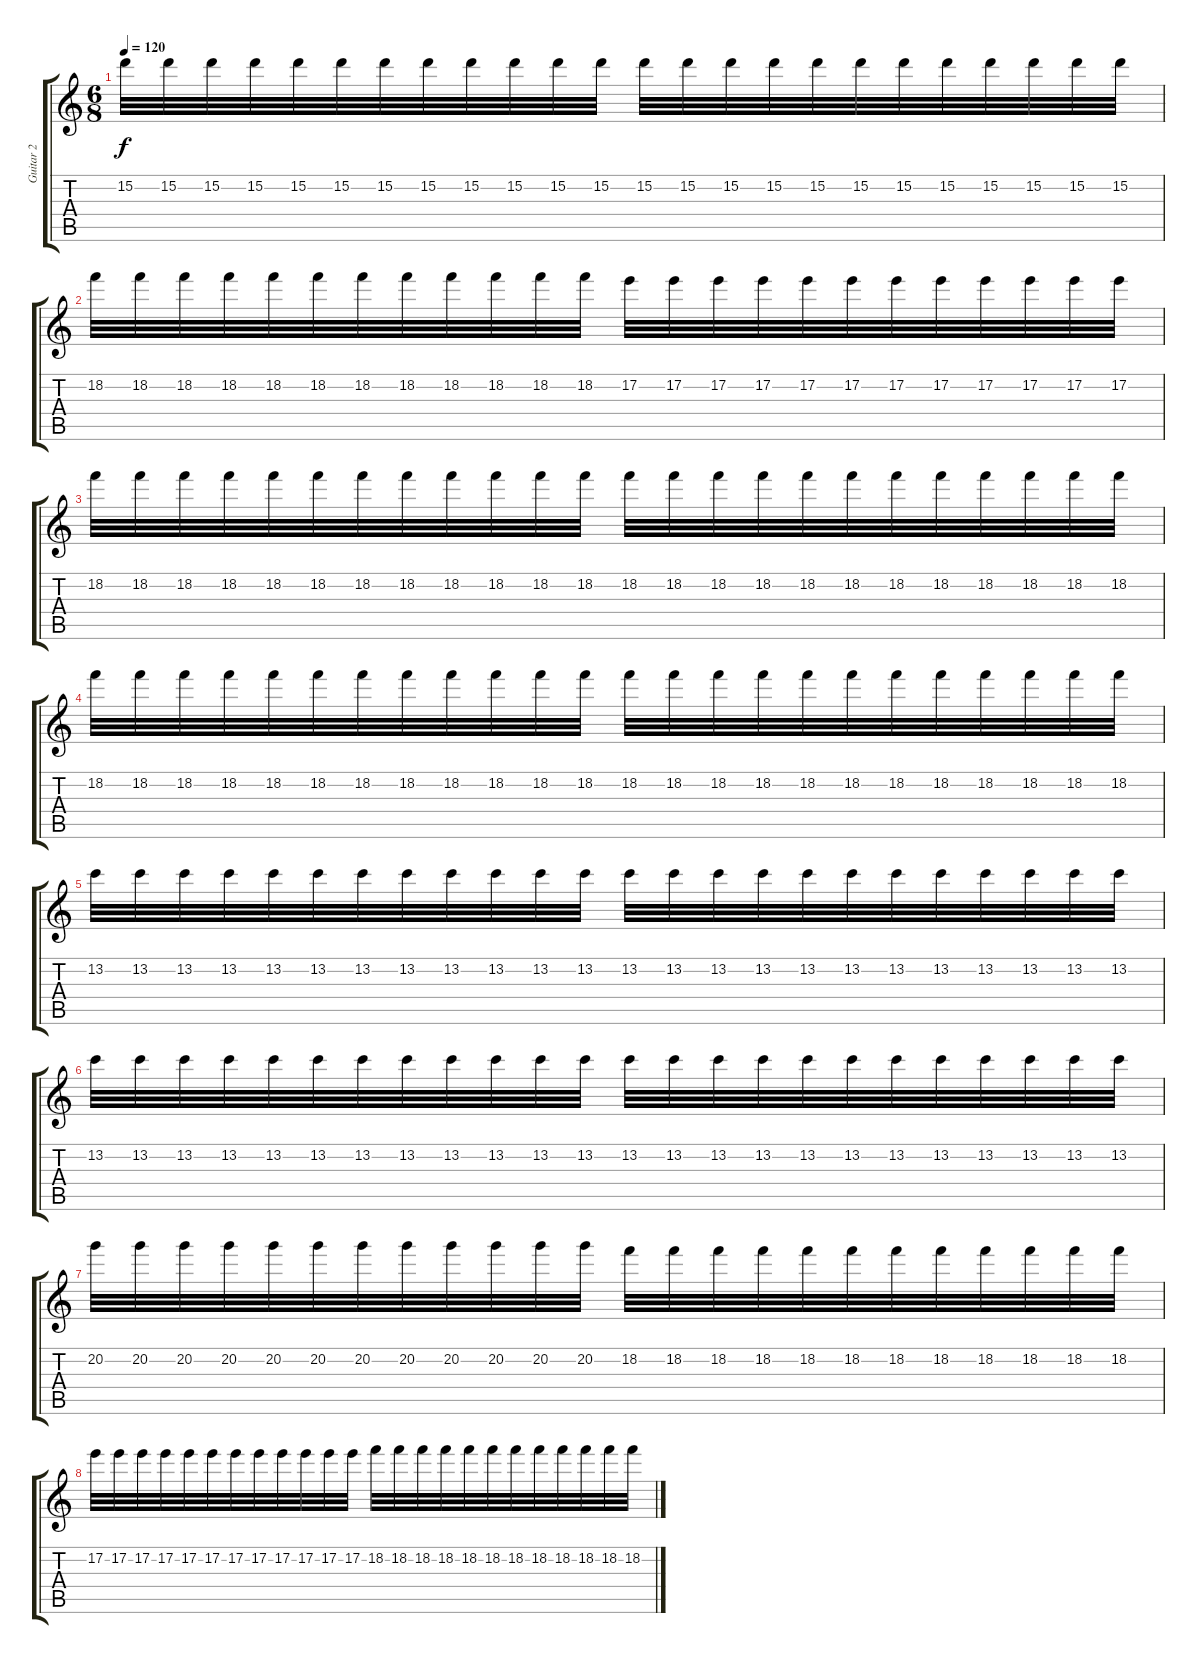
\track ("Guitar 2" "Guitar 2") {instrument electricguitarclean}
\staff {score tabs}
\tuning (E4 B3 G3 D3 A2 E2) {hide}
\ts (6 8)
\tempo 120
\clef g2
\ks c
15.2.32{dy f} 15.2.32 15.2.32 15.2.32 15.2.32 15.2.32 15.2.32 15.2.32 15.2.32 15.2.32 15.2.32 15.2.32 15.2.32 15.2.32 15.2.32 15.2.32 15.2.32 15.2.32 15.2.32 15.2.32 15.2.32 15.2.32 15.2.32 15.2.32 |
18.2.32 18.2.32 18.2.32 18.2.32 18.2.32 18.2.32 18.2.32 18.2.32 18.2.32 18.2.32 18.2.32 18.2.32 17.2.32 17.2.32 17.2.32 17.2.32 17.2.32 17.2.32 17.2.32 17.2.32 17.2.32 17.2.32 17.2.32 17.2.32 |
18.2.32 18.2.32 18.2.32 18.2.32 18.2.32 18.2.32 18.2.32 18.2.32 18.2.32 18.2.32 18.2.32 18.2.32 18.2.32 18.2.32 18.2.32 18.2.32 18.2.32 18.2.32 18.2.32 18.2.32 18.2.32 18.2.32 18.2.32 18.2.32 |
18.2.32 18.2.32 18.2.32 18.2.32 18.2.32 18.2.32 18.2.32 18.2.32 18.2.32 18.2.32 18.2.32 18.2.32 18.2.32 18.2.32 18.2.32 18.2.32 18.2.32 18.2.32 18.2.32 18.2.32 18.2.32 18.2.32 18.2.32 18.2.32 |
13.2.32 13.2.32 13.2.32 13.2.32 13.2.32 13.2.32 13.2.32 13.2.32 13.2.32 13.2.32 13.2.32 13.2.32 13.2.32 13.2.32 13.2.32 13.2.32 13.2.32 13.2.32 13.2.32 13.2.32 13.2.32 13.2.32 13.2.32 13.2.32 |
13.2.32 13.2.32 13.2.32 13.2.32 13.2.32 13.2.32 13.2.32 13.2.32 13.2.32 13.2.32 13.2.32 13.2.32 13.2.32 13.2.32 13.2.32 13.2.32 13.2.32 13.2.32 13.2.32 13.2.32 13.2.32 13.2.32 13.2.32 13.2.32 |
20.2.32 20.2.32 20.2.32 20.2.32 20.2.32 20.2.32 20.2.32 20.2.32 20.2.32 20.2.32 20.2.32 20.2.32 18.2.32 18.2.32 18.2.32 18.2.32 18.2.32 18.2.32 18.2.32 18.2.32 18.2.32 18.2.32 18.2.32 18.2.32 |
17.2.32 17.2.32 17.2.32 17.2.32 17.2.32 17.2.32 17.2.32 17.2.32 17.2.32 17.2.32 17.2.32 17.2.32 18.2.32 18.2.32 18.2.32 18.2.32 18.2.32 18.2.32 18.2.32 18.2.32 18.2.32 18.2.32 18.2.32 18.2.32
